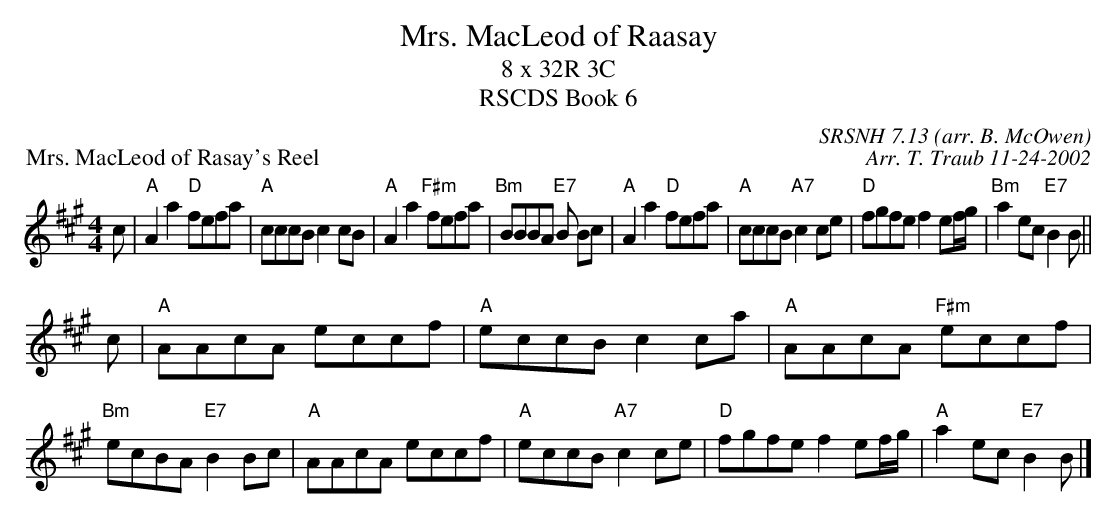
X:1
T: Mrs. MacLeod of Raasay
T: 8 x 32R 3C
T: RSCDS Book 6
P: Mrs. MacLeod of Rasay's Reel
C: SRSNH 7.13 (arr. B. McOwen)
C: Arr. T. Traub 11-24-2002
K: A
M: 4/4
L: 1/8
c|"A"A2 a2 "D"fefa|"A"cccB c2 cB|"A"A2 a2 "F#m"fefa|"Bm"BBBA "E7"B Bc|\
 "A"A2 a2 "D"fefa|"A"cccB "A7"c2 ce|"D"fgfe f2 ef/g/|"Bm"a2 ec"E7"B2 B||
c|"A"AAcA eccf|"A"eccB c2 ca|"A"AAcA "F#m"eccf|"Bm"ecBA "E7"B2 Bc|\
 "A"AAcA eccf|"A"eccB "A7"c2 ce|"D"fgfe f2 ef/g/|"A"a2 ec "E7"B2 B |]
